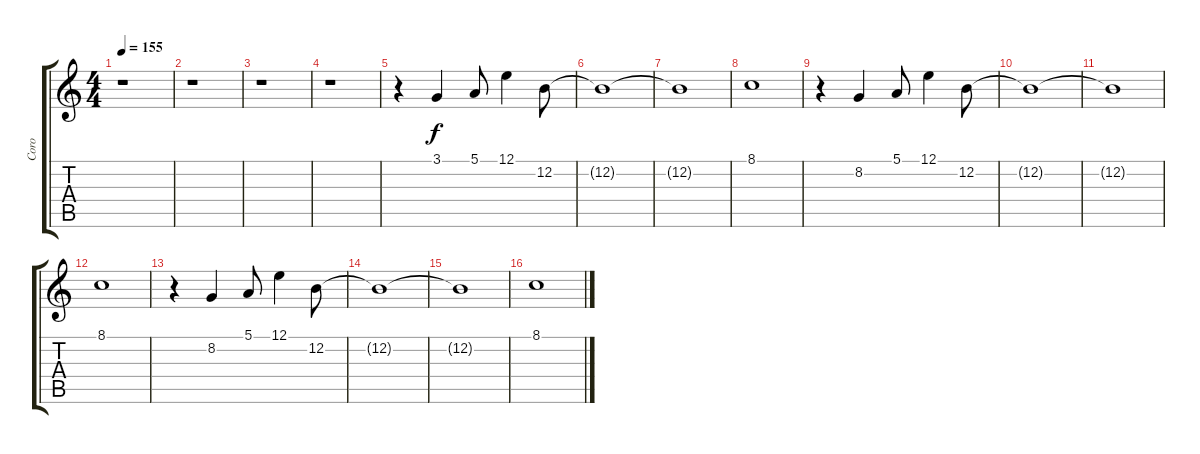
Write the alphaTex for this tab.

\track ("Coro" "Coro") {instrument musicbox}
\staff {score tabs}
\tuning (E4 B3 G3 D3 A2 E2) {hide}
\ts (4 4)
\tempo 155
\clef g2
\ks c
r.1{dy f} |
r.1 |
r.1 |
r.1 |
r.4 3.1.4 5.1.8 12.1.4 12.2.8 |
12.2{t}.1 |
12.2{t}.1 |
8.1.1 |
r.4 8.2.4 5.1.8 12.1.4 12.2.8 |
12.2{t}.1 |
12.2{t}.1 |
8.1.1 |
r.4 8.2.4 5.1.8 12.1.4 12.2.8 |
12.2{t}.1 |
12.2{t}.1 |
8.1.1
